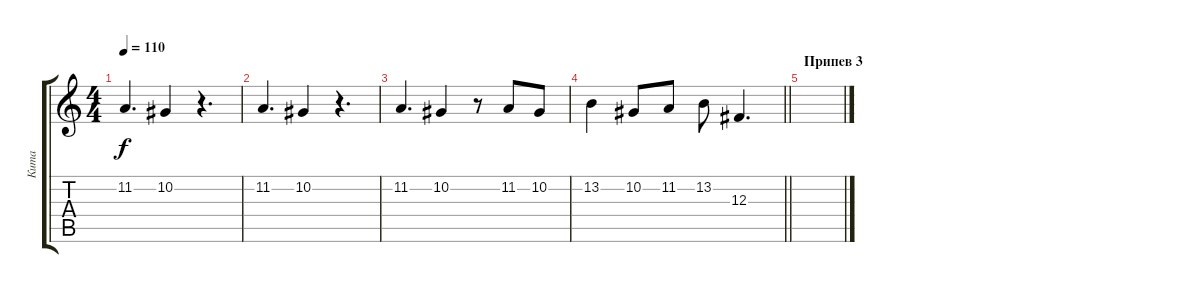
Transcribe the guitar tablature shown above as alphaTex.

\track ("Кита " "Кита ") {instrument electricpiano1}
\staff {score tabs}
\tuning (Eb4 Bb3 Gb3 Db3 Ab2 Eb2) {hide}
\ts (4 4)
\tempo 110
\clef g2
\ks c
11.2.4{d dy f} 10.2.4 r.4{d} |
11.2.4{d} 10.2.4 r.4{d} |
11.2.4{d} 10.2.4 r.8 11.2.8 10.2.8 |
\barLineRight lightlight
13.2.4 10.2.8 11.2.8 13.2.8 12.3.4{d} |
\section ("" "Припев 3")
